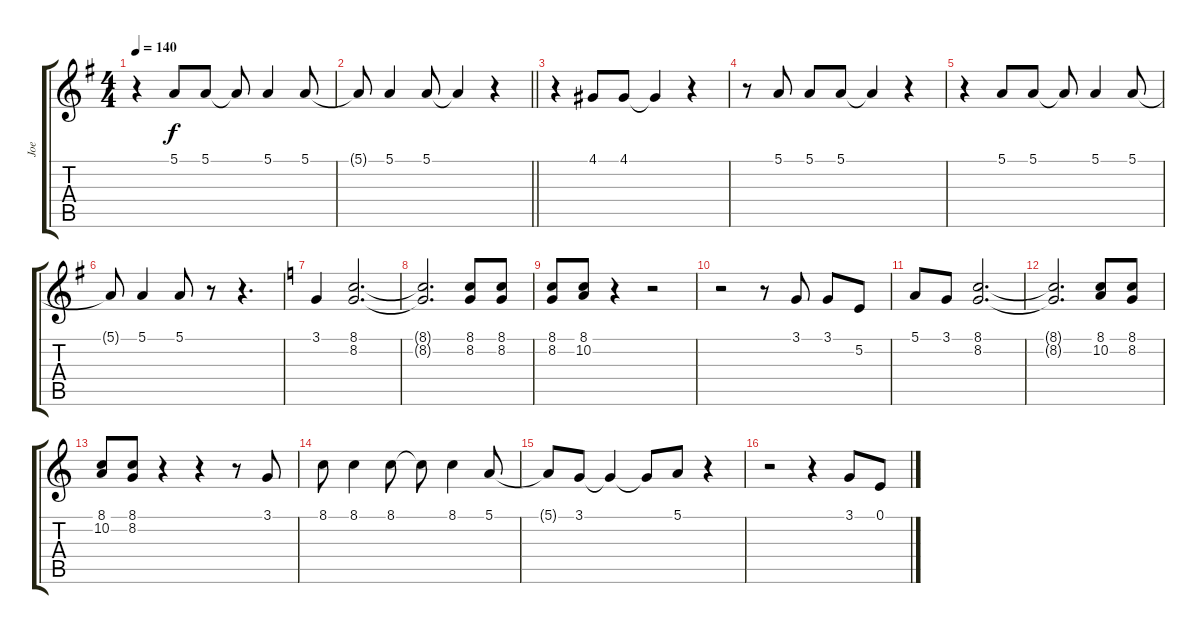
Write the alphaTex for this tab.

\track ("Joe" "Joe") {instrument lead1square}
\staff {score tabs}
\tuning (E4 B3 G3 D3 A2 E2) {hide}
\ts (4 4)
\tempo 140
\clef g2
\ks g
r.4{dy f} 5.1.8 5.1.8 5.1{t}.8 5.1.4 5.1.8 |
\barLineRight lightlight
5.1{t}.8 5.1.4 5.1.8 5.1{t}.4 r.4 |
r.4 4.1.8 4.1.8 4.1{t}.4 r.4 |
r.8 5.1.8 5.1.8 5.1.8 5.1{t}.4 r.4 |
r.4 5.1.8 5.1.8 5.1{t}.8 5.1.4 5.1.8 |
5.1{t}.8 5.1.4 5.1.8 r.8 r.4{d} |
\ks c
3.1.4 (8.1 8.2).2{d} |
(8.1{t} 8.2{t}).2{d} (8.1 8.2).8 (8.1 8.2).8 |
(8.1 8.2).8 (8.1 10.2).8 r.4 r.2 |
r.2 r.8 3.1.8 3.1.8 5.2.8 |
5.1.8 3.1.8 (8.1 8.2).2{d} |
(8.1{t} 8.2{t}).2{d} (8.1 10.2).8 (8.1 8.2).8 |
(8.1 10.2).8 (8.1 8.2).8 r.4 r.4 r.8 3.1.8 |
8.1.8 8.1.4 8.1.8 8.1{t}.8 8.1.4 5.1.8 |
5.1{t}.8 3.1.8 3.1{t}.4 3.1{t}.8 5.1.8 r.4 |
r.2 r.4 3.1.8 0.1.8
